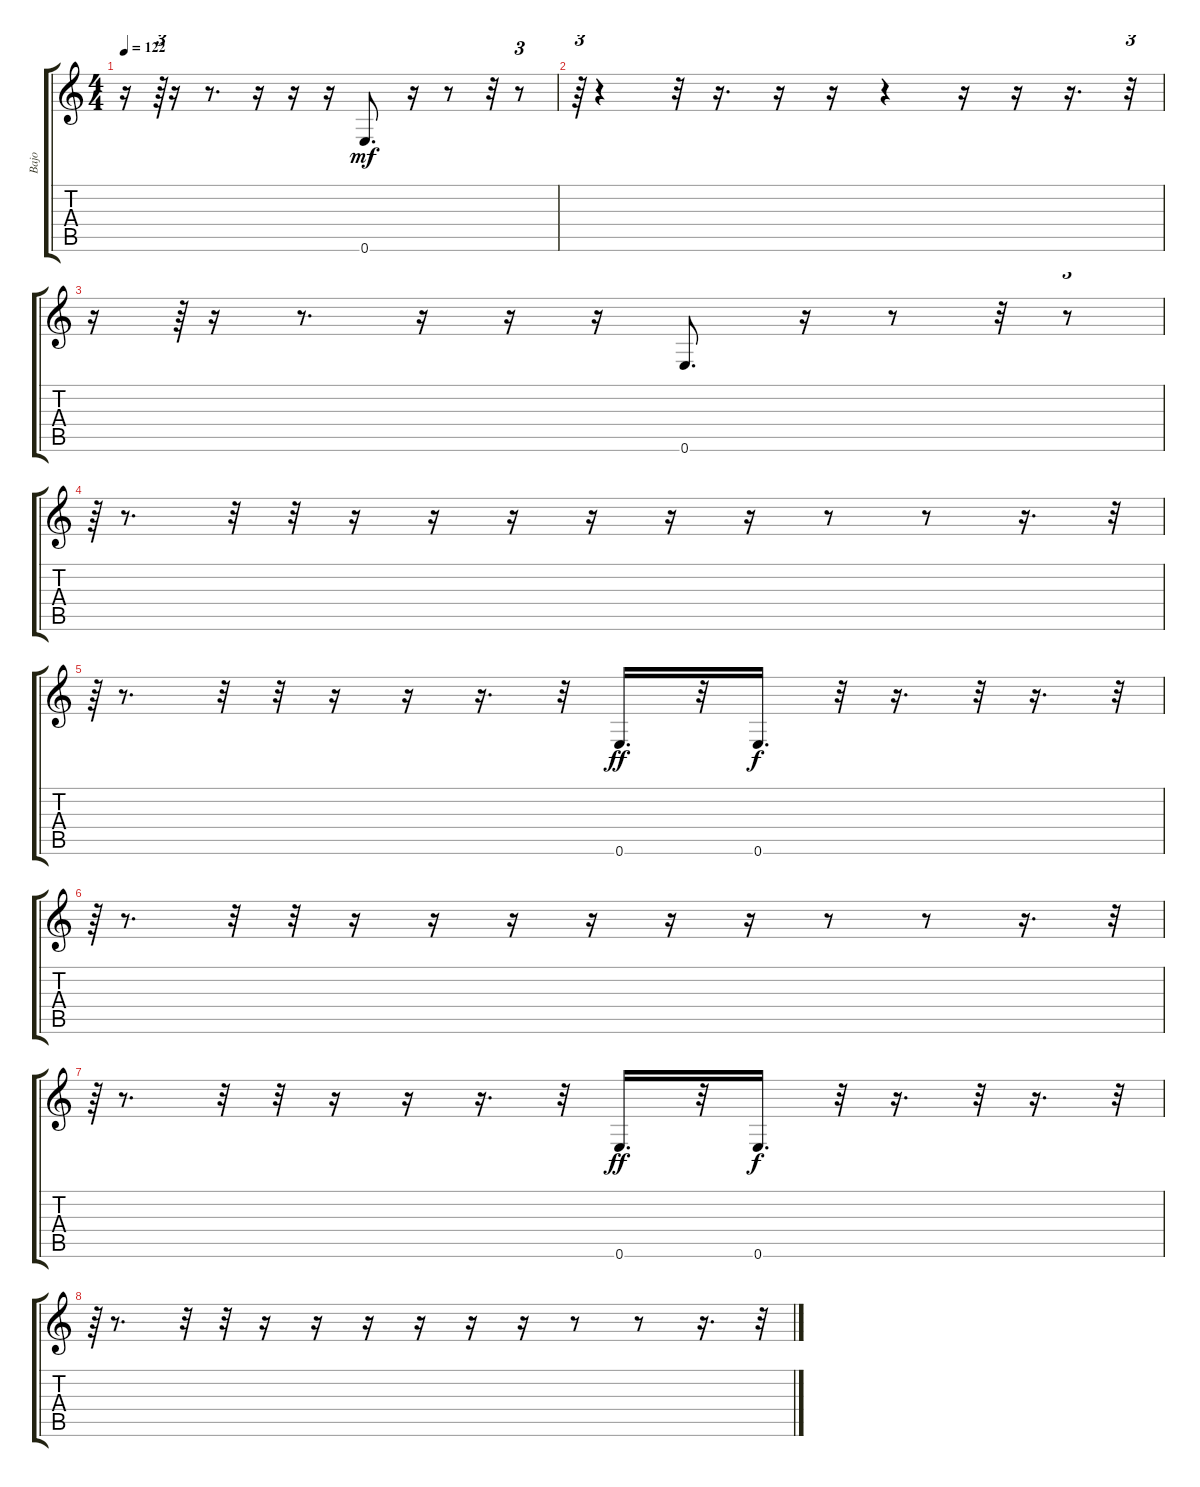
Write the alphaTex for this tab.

\track ("Bajo" "Bajo") {instrument electricbassfinger}
\staff {score tabs}
\tuning (E4 B3 G3 D3 A2 E2) {hide}
\ts (4 4)
\tempo 122
\clef g2
\ks c
r.16{dy mf} r.64{tu (3 2)} r.16 r.8{d} r.16 r.16 r.16 0.6.8{d} r.16 r.8 r.32 r.8{tu (3 2)} |
r.64{tu (3 2)} r.4 r.32 r.16{d} r.16 r.16 r.4 r.16 r.16 r.16{d} r.32{tu (3 2)} |
r.16 r.64{tu (3 2)} r.16 r.8{d} r.16 r.16 r.16 0.6.8{d} r.16 r.8 r.32 r.8{tu (3 2)} |
r.64{tu (3 2)} r.8{d} r.32 r.32 r.16 r.16 r.16 r.16 r.16 r.16 r.8 r.8 r.16{d} r.32{tu (3 2)} |
r.64{tu (3 2)} r.8{d} r.32 r.32 r.16 r.16 r.16{d} r.32 0.6.16{d dy ff} r.32 0.6.16{d dy f} r.32 r.16{d} r.32 r.16{d} r.32{tu (3 2)} |
r.64{tu (3 2)} r.8{d} r.32 r.32 r.16 r.16 r.16 r.16 r.16 r.16 r.8 r.8 r.16{d} r.32{tu (3 2)} |
r.64{tu (3 2)} r.8{d} r.32 r.32 r.16 r.16 r.16{d} r.32 0.6.16{d dy ff} r.32 0.6.16{d dy f} r.32 r.16{d} r.32 r.16{d} r.32{tu (3 2)} |
r.64{tu (3 2)} r.8{d} r.32 r.32 r.16 r.16 r.16 r.16 r.16 r.16 r.8 r.8 r.16{d} r.32{tu (3 2)}
